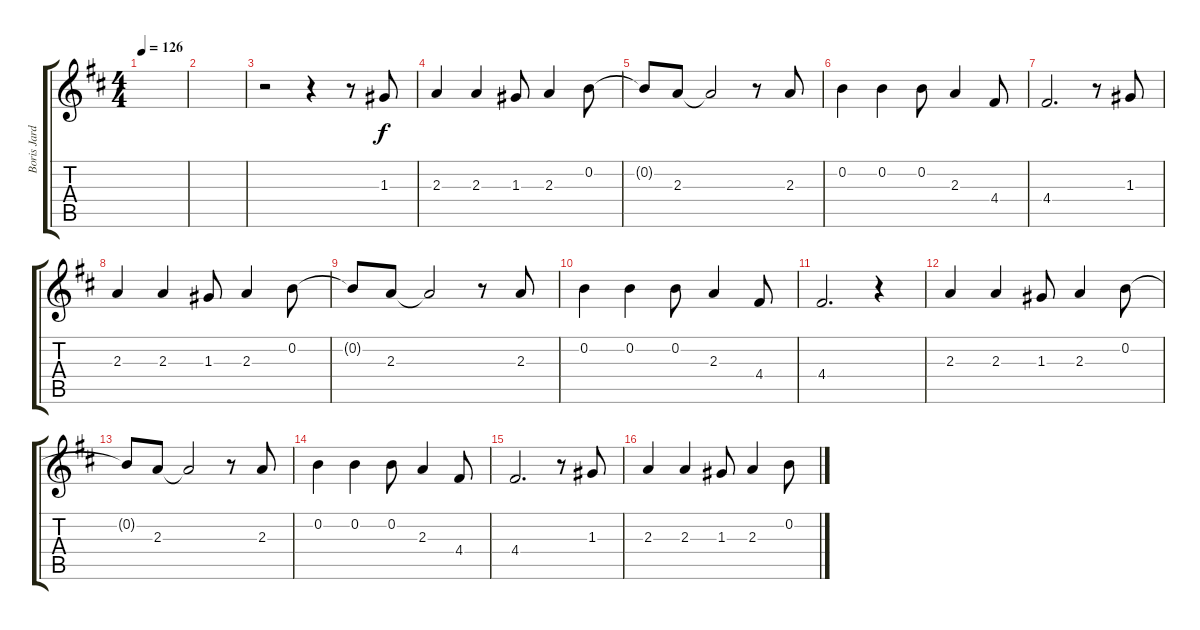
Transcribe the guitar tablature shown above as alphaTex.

\track ("Boris Jardel (Guitare solo)" "Boris Jard") {instrument distortionguitar}
\staff {score tabs}
\tuning (E4 B3 G3 D3 A2 E2) {hide}
\ts (4 4)
\tempo 126
\clef g2
\ks d
|
|
r.2 r.4 r.8 1.3.8 |
2.3.4 2.3.4 1.3.8 2.3.4 0.2.8 |
0.2{t}.8 2.3.8 2.3{t}.2 r.8 2.3.8 |
0.2.4 0.2.4 0.2.8 2.3.4 4.4.8 |
4.4.2{d} r.8 1.3.8 |
2.3.4 2.3.4 1.3.8 2.3.4 0.2.8 |
0.2{t}.8 2.3.8 2.3{t}.2 r.8 2.3.8 |
0.2.4 0.2.4 0.2.8 2.3.4 4.4.8 |
4.4.2{d} r.4 |
2.3.4 2.3.4 1.3.8 2.3.4 0.2.8 |
0.2{t}.8 2.3.8 2.3{t}.2 r.8 2.3.8 |
0.2.4 0.2.4 0.2.8 2.3.4 4.4.8 |
4.4.2{d} r.8 1.3.8 |
2.3.4 2.3.4 1.3.8 2.3.4 0.2.8
